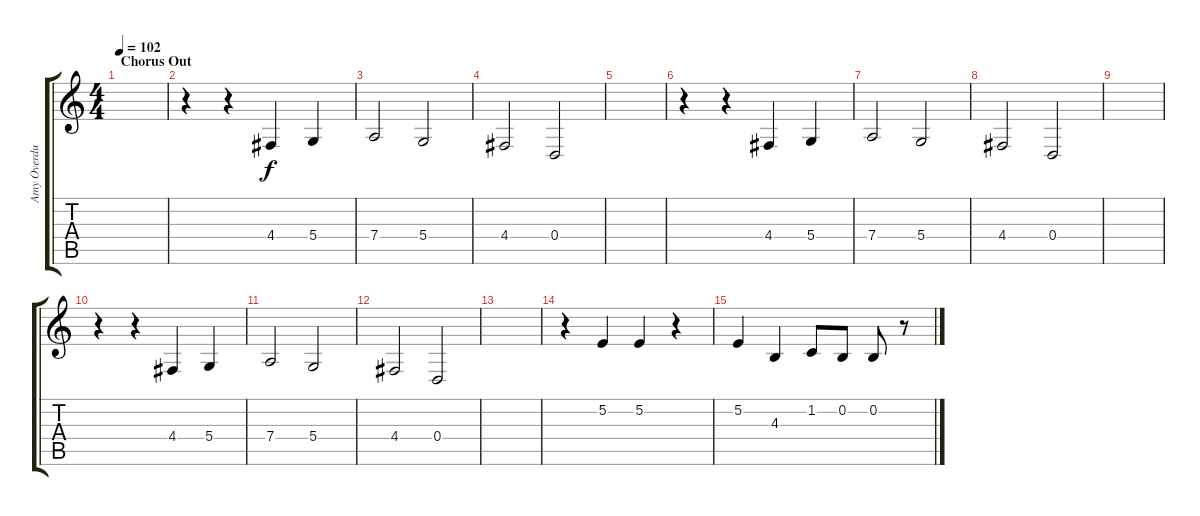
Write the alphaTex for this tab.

\track ("Amy Overdub" "Amy Overdu") {instrument lead3calliope}
\staff {score tabs}
\tuning (E4 B3 G3 D3 A2 E2) {hide}
\ts (4 4)
\section ("" "Chorus Out")
\tempo 102
\clef g2
\ks c
|
r.4 r.4 4.4.4 5.4.4 |
7.4.2 5.4.2 |
4.4.2 0.4.2 |
|
r.4 r.4 4.4.4 5.4.4 |
7.4.2 5.4.2 |
4.4.2 0.4.2 |
|
r.4 r.4 4.4.4 5.4.4 |
7.4.2 5.4.2 |
4.4.2 0.4.2 |
|
r.4 5.2.4 5.2.4 r.4 |
5.2.4 4.3.4 1.2.8 0.2.8 0.2.8 r.8
